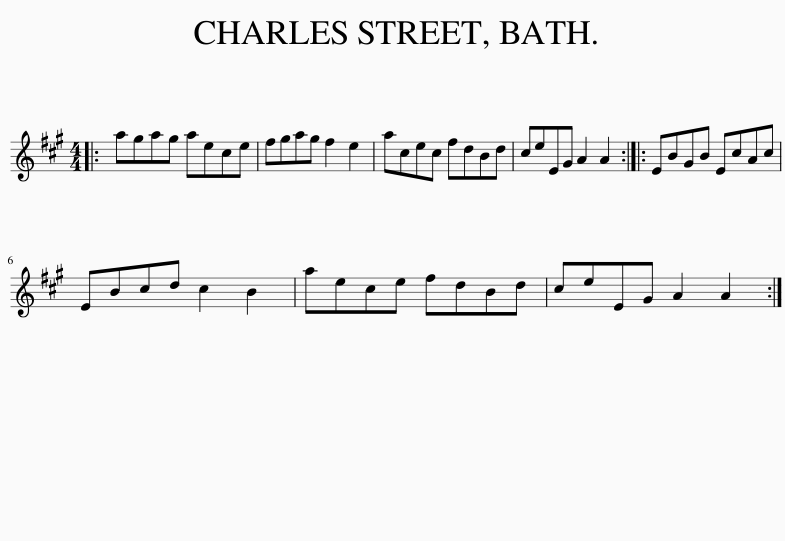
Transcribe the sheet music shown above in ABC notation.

X:1
L:1/8
M:4/4
I:linebreak $
K:A
V:1 treble
V:1
|: agag aece | fgag f2 e2 | acec fdBd | ceEG A2 A2 :: EBGB EcAc |$ %5
 EBcd c2 B2 | aece fdBd | ceEG A2 A2 :| %8
